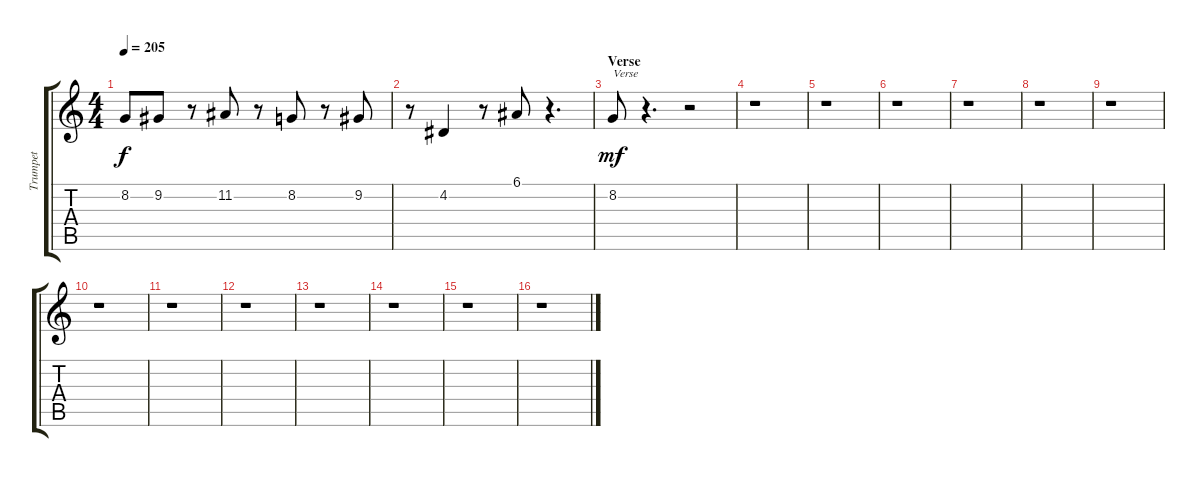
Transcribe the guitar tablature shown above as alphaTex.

\track ("Trumpet" "Trumpet") {instrument trumpet}
\staff {score tabs}
\tuning (E4 B3 G3 D3 A2 E2) {hide}
\ts (4 4)
\tempo 205
\clef g2
\ks c
8.2.8{dy f} 9.2.8 r.8 11.2.8 r.8 8.2.8 r.8 9.2.8 |
r.8 4.2.4 r.8 6.1.8 r.4{d} |
\section ("" "Verse")
8.2.8{txt "Verse" dy mf} r.4{d} r.2 |
r.1 |
r.1 |
r.1 |
r.1 |
r.1 |
r.1 |
r.1 |
r.1 |
r.1 |
r.1 |
r.1 |
r.1 |
r.1
